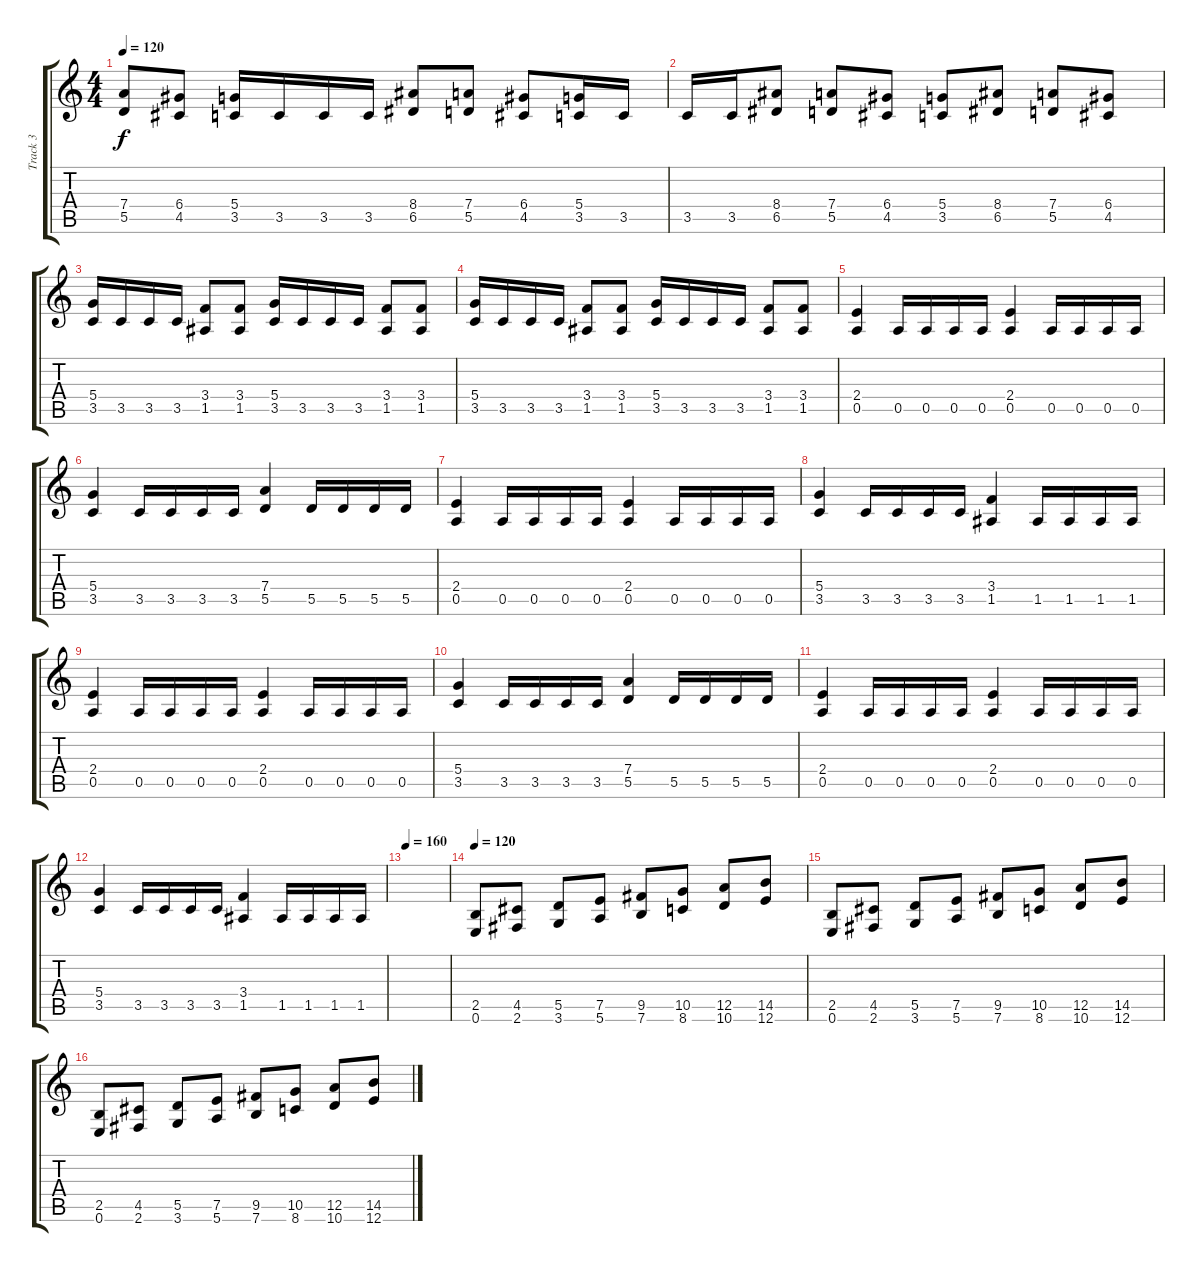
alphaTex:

\track ("Track 3" "Track 3") {instrument overdrivenguitar}
\staff {score tabs}
\tuning (E4 B3 G3 D3 A2 E2) {hide}
\ts (4 4)
\tempo 120
\clef g2
\ks c
(7.4 5.5).8{dy f} (6.4 4.5).8 (5.4 3.5).16 3.5.16 3.5.16 3.5.16 (8.4 6.5).8 (7.4 5.5).8 (6.4 4.5).8 (5.4 3.5).16 3.5.16 |
3.5.16 3.5.16 (8.4 6.5).8 (7.4 5.5).8 (6.4 4.5).8 (5.4 3.5).8 (8.4 6.5).8 (7.4 5.5).8 (6.4 4.5).8 |
(5.4 3.5).16 3.5.16 3.5.16 3.5.16 (3.4 1.5).8 (3.4 1.5).8 (5.4 3.5).16 3.5.16 3.5.16 3.5.16 (3.4 1.5).8 (3.4 1.5).8 |
(5.4 3.5).16 3.5.16 3.5.16 3.5.16 (3.4 1.5).8 (3.4 1.5).8 (5.4 3.5).16 3.5.16 3.5.16 3.5.16 (3.4 1.5).8 (3.4 1.5).8 |
(2.4 0.5).4 0.5.16 0.5.16 0.5.16 0.5.16 (2.4 0.5).4 0.5.16 0.5.16 0.5.16 0.5.16 |
(5.4 3.5).4 3.5.16 3.5.16 3.5.16 3.5.16 (7.4 5.5).4 5.5.16 5.5.16 5.5.16 5.5.16 |
(2.4 0.5).4 0.5.16 0.5.16 0.5.16 0.5.16 (2.4 0.5).4 0.5.16 0.5.16 0.5.16 0.5.16 |
(5.4 3.5).4 3.5.16 3.5.16 3.5.16 3.5.16 (3.4 1.5).4 1.5.16 1.5.16 1.5.16 1.5.16 |
(2.4 0.5).4 0.5.16 0.5.16 0.5.16 0.5.16 (2.4 0.5).4 0.5.16 0.5.16 0.5.16 0.5.16 |
(5.4 3.5).4 3.5.16 3.5.16 3.5.16 3.5.16 (7.4 5.5).4 5.5.16 5.5.16 5.5.16 5.5.16 |
(2.4 0.5).4 0.5.16 0.5.16 0.5.16 0.5.16 (2.4 0.5).4 0.5.16 0.5.16 0.5.16 0.5.16 |
(5.4 3.5).4 3.5.16 3.5.16 3.5.16 3.5.16 (3.4 1.5).4 1.5.16 1.5.16 1.5.16 1.5.16 |
\tempo 160
|
\tempo 120
(2.5 0.6).8 (4.5 2.6).8 (5.5 3.6).8 (7.5 5.6).8 (9.5 7.6).8 (10.5 8.6).8 (12.5 10.6).8 (14.5 12.6).8 |
(2.5 0.6).8 (4.5 2.6).8 (5.5 3.6).8 (7.5 5.6).8 (9.5 7.6).8 (10.5 8.6).8 (12.5 10.6).8 (14.5 12.6).8 |
(2.5 0.6).8 (4.5 2.6).8 (5.5 3.6).8 (7.5 5.6).8 (9.5 7.6).8 (10.5 8.6).8 (12.5 10.6).8 (14.5 12.6).8
